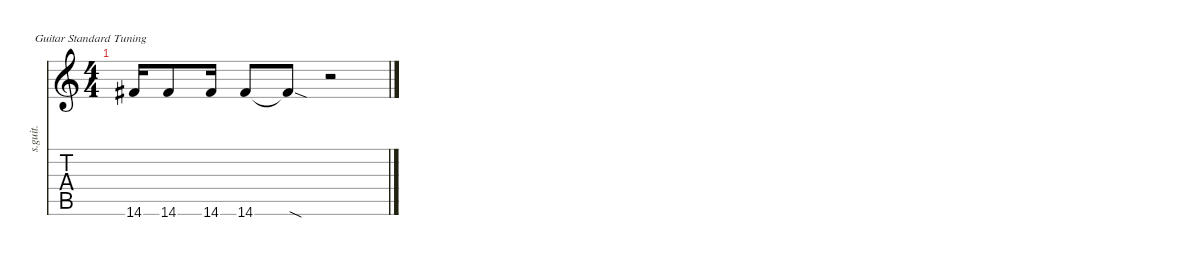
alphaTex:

\defaultSystemsLayout 4
\hideDynamics
\bracketExtendMode nobrackets
\track ("Alex Turner" "s.guit.") {instrument distortionguitar}
\staff {score tabs}
\tuning (E4 B3 G3 D3 A2 E2)
\ts (4 4)
\tempo (97 hide)
\clef g2
\ks c
14.6{acc #}.16{lyrics (0 "") lyrics (1 "") lyrics (2 "") lyrics (3 "") lyrics (4 "") dy f} 14.6{acc #}.8{lyrics (0 "") lyrics (1 "") lyrics (2 "") lyrics (3 "") lyrics (4 "")} 14.6{acc #}.16{lyrics (0 "") lyrics (1 "") lyrics (2 "") lyrics (3 "") lyrics (4 "")} 14.6{acc #}.8{lyrics (0 "") lyrics (1 "") lyrics (2 "") lyrics (3 "") lyrics (4 "")} 14.6{sod t acc #}.8{lyrics (0 "") lyrics (1 "") lyrics (2 "") lyrics (3 "") lyrics (4 "")} r.2
